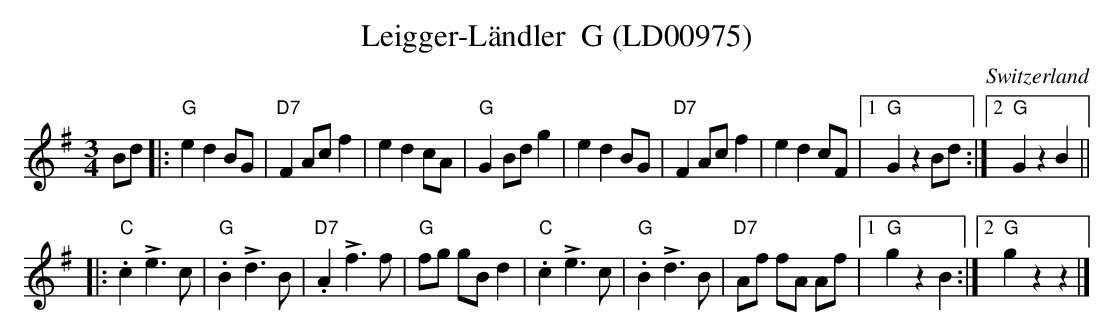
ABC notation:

X:1
T: Leigger-Ländler  G (LD00975)
O:Switzerland
M:3/4
L:1/8
K:G major
Bd |: "G"e2d2BG | "D7"F2Acf2 | e2d2cA | "G"G2Bdg2 | e2d2 BG | "D7"F2Acf2 | e2d2 cF |1 "G"G2z2Bd :|2 "G"G2z2B2 ||
|: [L:1/4] "C".c!>!e>c | "G".B!>!d>B | "D7".A!>!f>f | "G"f/g/ g/B/d | "C".c!>!e>c | "G".B!>!d>B | "D7"A/f/ f/A/ A/f/ |1 "G"gzB :|2 "G"gzz |]
